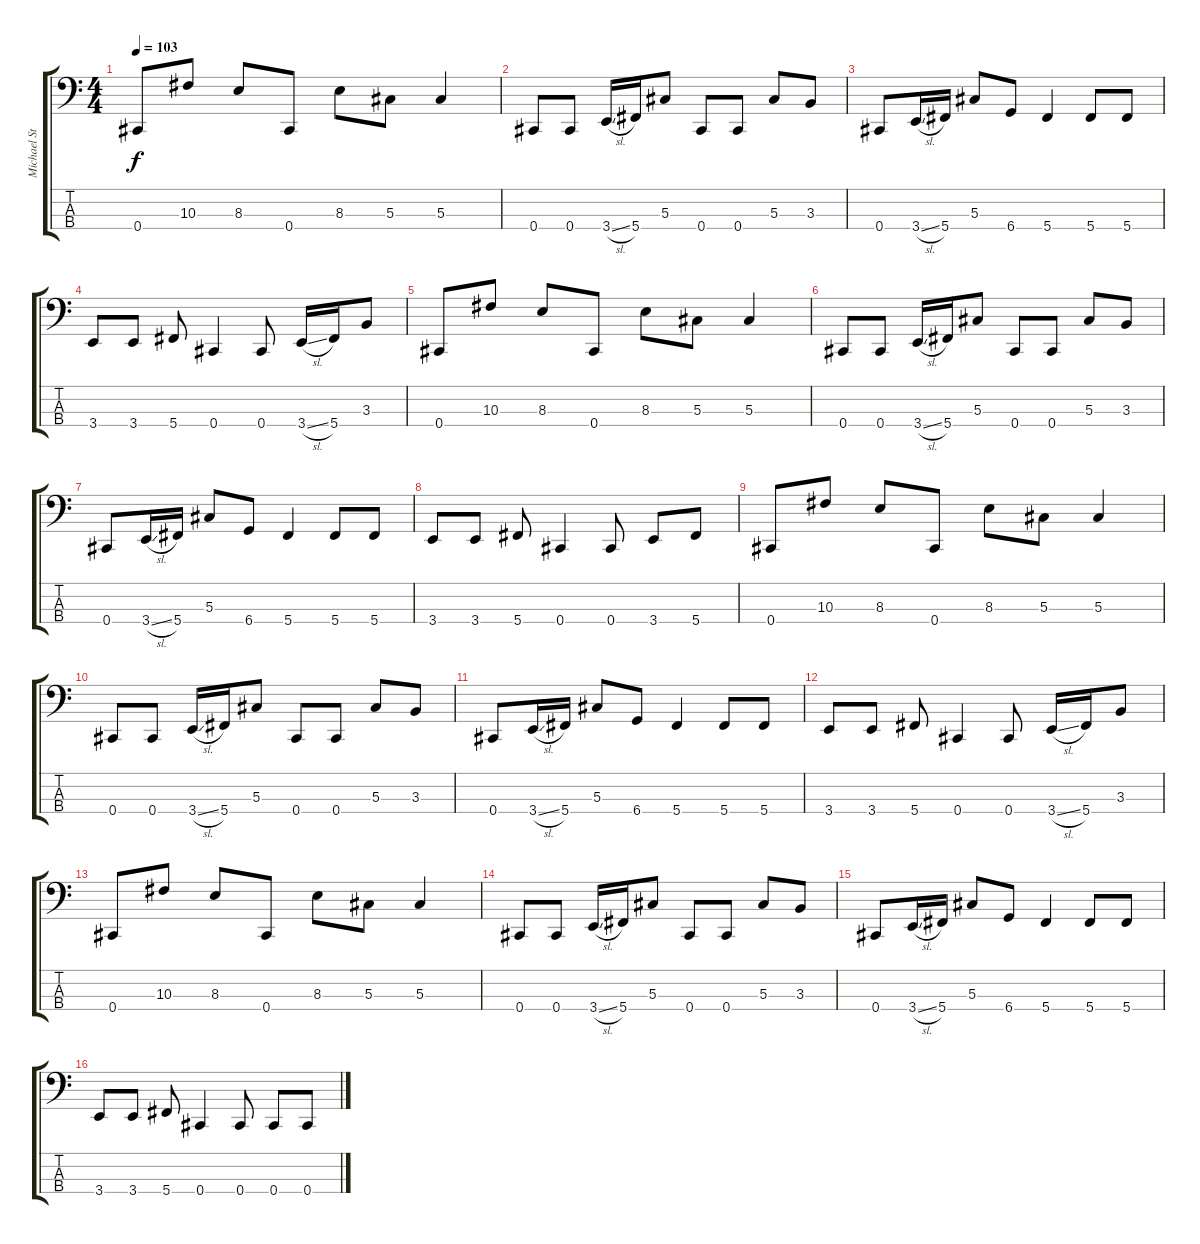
\track ("Michael Starr" "Michael St") {instrument electricbasspick}
\staff {score tabs}
\tuning (Gb2 Db2 Ab1 Db1) {hide}
\ts (4 4)
\tempo 103
\clef f4
\ks c
0.4.8{dy f} 10.3.8 8.3.8 0.4.8 8.3.8 5.3.8 5.3.4 |
0.4.8 0.4.8 3.4{sl}.16 5.4.16 5.3.8 0.4.8 0.4.8 5.3.8 3.3.8 |
0.4.8 3.4{sl}.16 5.4.16 5.3.8 6.4.8 5.4.4 5.4.8 5.4.8 |
3.4.8 3.4.8 5.4.8 0.4.4 0.4.8 3.4{sl}.16 5.4.16 3.3.8 |
0.4.8 10.3.8 8.3.8 0.4.8 8.3.8 5.3.8 5.3.4 |
0.4.8 0.4.8 3.4{sl}.16 5.4.16 5.3.8 0.4.8 0.4.8 5.3.8 3.3.8 |
0.4.8 3.4{sl}.16 5.4.16 5.3.8 6.4.8 5.4.4 5.4.8 5.4.8 |
3.4.8 3.4.8 5.4.8 0.4.4 0.4.8 3.4.8 5.4.8 |
0.4.8 10.3.8 8.3.8 0.4.8 8.3.8 5.3.8 5.3.4 |
0.4.8 0.4.8 3.4{sl}.16 5.4.16 5.3.8 0.4.8 0.4.8 5.3.8 3.3.8 |
0.4.8 3.4{sl}.16 5.4.16 5.3.8 6.4.8 5.4.4 5.4.8 5.4.8 |
3.4.8 3.4.8 5.4.8 0.4.4 0.4.8 3.4{sl}.16 5.4.16 3.3.8 |
0.4.8 10.3.8 8.3.8 0.4.8 8.3.8 5.3.8 5.3.4 |
0.4.8 0.4.8 3.4{sl}.16 5.4.16 5.3.8 0.4.8 0.4.8 5.3.8 3.3.8 |
0.4.8 3.4{sl}.16 5.4.16 5.3.8 6.4.8 5.4.4 5.4.8 5.4.8 |
3.4.8 3.4.8 5.4.8 0.4.4 0.4.8 0.4.8 0.4.8
